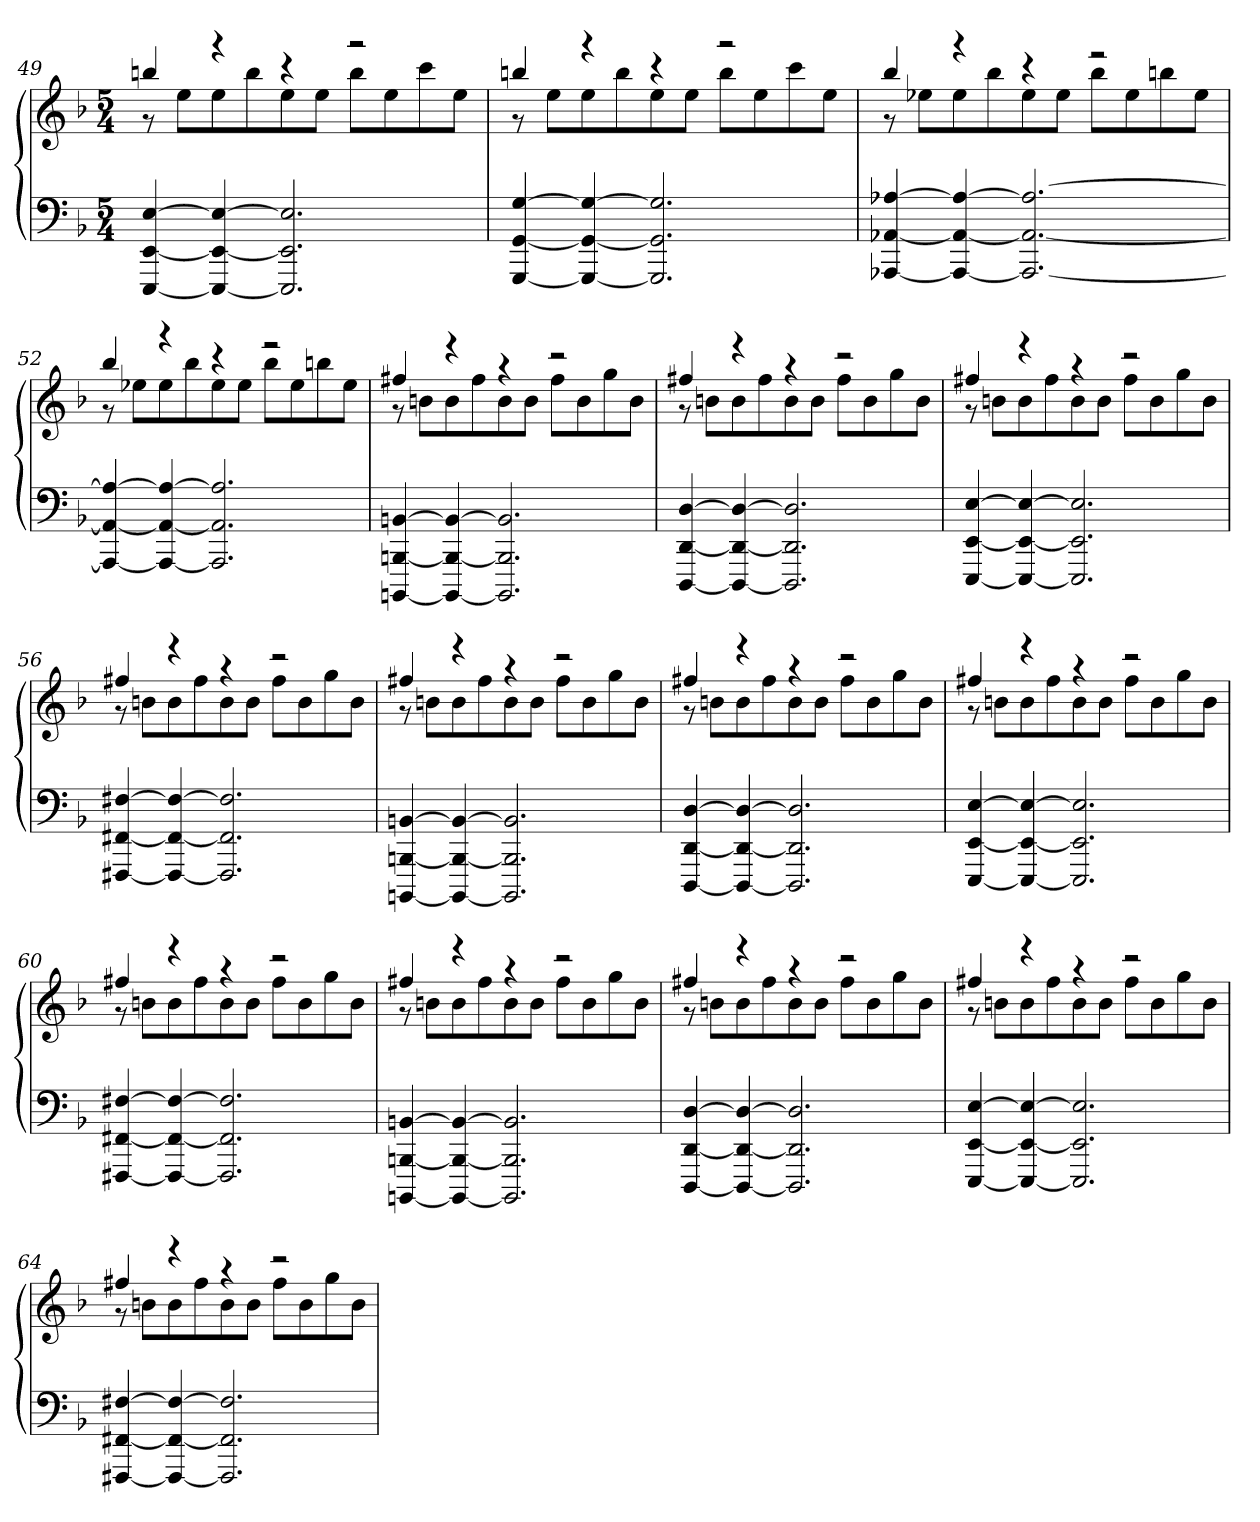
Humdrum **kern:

**kern	**kern
*part1	*part1
*staff2	*staff1
!!LO:LB:g=z
*clefF4	*clefG2
*k[b-]	*k[b-]
*M5/4	*M5/4
=49	=49
*	*^
[4EEE/ [4EE/ [4E/	4bbn/	8r
.	.	8ee\L
4EEE_/ 4EE_/ 4E_/	4r	8ee\
.	.	8bb\
2.EEE]/ 2.EE]/ 2.E]/	4r	8ee\
.	.	8ee\J
.	2r	8bb\L
.	.	8ee\
.	.	8ccc\
.	.	8ee\J
=50	=50	=50
[4GGG/ [4GG/ [4G/	4bbn/	8r
.	.	8ee\L
4GGG_/ 4GG_/ 4G_/	4r	8ee\
.	.	8bb\
2.GGG]/ 2.GG]/ 2.G]/	4r	8ee\
.	.	8ee\J
.	2r	8bb\L
.	.	8ee\
.	.	8ccc\
.	.	8ee\J
=51	=51	=51
[4AAA-X/ [4AA-X/ [4A-X/	4bb-/	8r
.	.	8ee-X\L
4AAA-_/ 4AA-_/ 4A-_/	4r	8ee-\
.	.	8bb-\
2.AAA-_/ 2.AA-_/ 2.A-_/	4r	8ee-\
.	.	8ee-\J
.	2r	8bb-\L
.	.	8ee-\
.	.	8bbn\
.	.	8ee-\J
=52	=52	=52
4AAA-_/ 4AA-_/ 4A-_/	4bb-/	8r
.	.	8ee-X\L
4AAA-_/ 4AA-_/ 4A-_/	4r	8ee-\
.	.	8bb-\
2.AAA-]/ 2.AA-]/ 2.A-]/	4r	8ee-\
.	.	8ee-\J
.	2r	8bb-\L
.	.	8ee-\
.	.	8bbn\
.	.	8ee-\J
!!LO:LB:g=z	!!
=53	=53	=53
[4BBBBn/ [4BBBn/ [4BBn/	4ff#X/	8r
.	.	8bn\L
4BBBB_/ 4BBB_/ 4BB_/	4r	8b\
.	.	8ff#\
2.BBBB]/ 2.BBB]/ 2.BB]/	4r	8b\
.	.	8b\J
.	2r	8ff#\L
.	.	8b\
.	.	8gg\
.	.	8b\J
=54	=54	=54
[4DDD/ [4DD/ [4D/	4ff#X/	8r
.	.	8bn\L
4DDD_/ 4DD_/ 4D_/	4r	8b\
.	.	8ff#\
2.DDD]/ 2.DD]/ 2.D]/	4r	8b\
.	.	8b\J
.	2r	8ff#\L
.	.	8b\
.	.	8gg\
.	.	8b\J
=55	=55	=55
[4EEE/ [4EE/ [4E/	4ff#X/	8r
.	.	8bn\L
4EEE_/ 4EE_/ 4E_/	4r	8b\
.	.	8ff#\
2.EEE]/ 2.EE]/ 2.E]/	4r	8b\
.	.	8b\J
.	2r	8ff#\L
.	.	8b\
.	.	8gg\
.	.	8b\J
!!LO:PB:g=z	!!
=56	=56	=56
[4FFF#X/ [4FF#X/ [4F#X/	4ff#X/	8r
.	.	8bn\L
4FFF#_/ 4FF#_/ 4F#_/	4r	8b\
.	.	8ff#\
2.FFF#]/ 2.FF#]/ 2.F#]/	4r	8b\
.	.	8b\J
.	2r	8ff#\L
.	.	8b\
.	.	8gg\
.	.	8b\J
=57	=57	=57
[4BBBBn/ [4BBBn/ [4BBn/	4ff#X/	8r
.	.	8bn\L
4BBBB_/ 4BBB_/ 4BB_/	4r	8b\
.	.	8ff#\
2.BBBB]/ 2.BBB]/ 2.BB]/	4r	8b\
.	.	8b\J
.	2r	8ff#\L
.	.	8b\
.	.	8gg\
.	.	8b\J
=58	=58	=58
[4DDD/ [4DD/ [4D/	4ff#X/	8r
.	.	8bn\L
4DDD_/ 4DD_/ 4D_/	4r	8b\
.	.	8ff#\
2.DDD]/ 2.DD]/ 2.D]/	4r	8b\
.	.	8b\J
.	2r	8ff#\L
.	.	8b\
.	.	8gg\
.	.	8b\J
!!LO:LB:g=z	!!
=59	=59	=59
[4EEE/ [4EE/ [4E/	4ff#X/	8r
.	.	8bn\L
4EEE_/ 4EE_/ 4E_/	4r	8b\
.	.	8ff#\
2.EEE]/ 2.EE]/ 2.E]/	4r	8b\
.	.	8b\J
.	2r	8ff#\L
.	.	8b\
.	.	8gg\
.	.	8b\J
=60	=60	=60
[4FFF#X/ [4FF#X/ [4F#X/	4ff#X/	8r
.	.	8bn\L
4FFF#_/ 4FF#_/ 4F#_/	4r	8b\
.	.	8ff#\
2.FFF#]/ 2.FF#]/ 2.F#]/	4r	8b\
.	.	8b\J
.	2r	8ff#\L
.	.	8b\
.	.	8gg\
.	.	8b\J
=61	=61	=61
[4BBBBn/ [4BBBn/ [4BBn/	4ff#X/	8r
.	.	8bn\L
4BBBB_/ 4BBB_/ 4BB_/	4r	8b\
.	.	8ff#\
2.BBBB]/ 2.BBB]/ 2.BB]/	4r	8b\
.	.	8b\J
.	2r	8ff#\L
.	.	8b\
.	.	8gg\
.	.	8b\J
!!LO:LB:g=z	!!
=62	=62	=62
[4DDD/ [4DD/ [4D/	4ff#X/	8r
.	.	8bn\L
4DDD_/ 4DD_/ 4D_/	4r	8b\
.	.	8ff#\
2.DDD]/ 2.DD]/ 2.D]/	4r	8b\
.	.	8b\J
.	2r	8ff#\L
.	.	8b\
.	.	8gg\
.	.	8b\J
=63	=63	=63
[4EEE/ [4EE/ [4E/	4ff#X/	8r
.	.	8bn\L
4EEE_/ 4EE_/ 4E_/	4r	8b\
.	.	8ff#\
2.EEE]/ 2.EE]/ 2.E]/	4r	8b\
.	.	8b\J
.	2r	8ff#\L
.	.	8b\
.	.	8gg\
.	.	8b\J
=64	=64	=64
[4FFF#X/ [4FF#X/ [4F#X/	4ff#X/	8r
.	.	8bn\L
4FFF#_/ 4FF#_/ 4F#_/	4r	8b\
.	.	8ff#\
2.FFF#]/ 2.FF#]/ 2.F#]/	4r	8b\
.	.	8b\J
.	2r	8ff#\L
.	.	8b\
.	.	8gg\
.	.	8b\J
*	*v	*v
=	=
*-	*-
